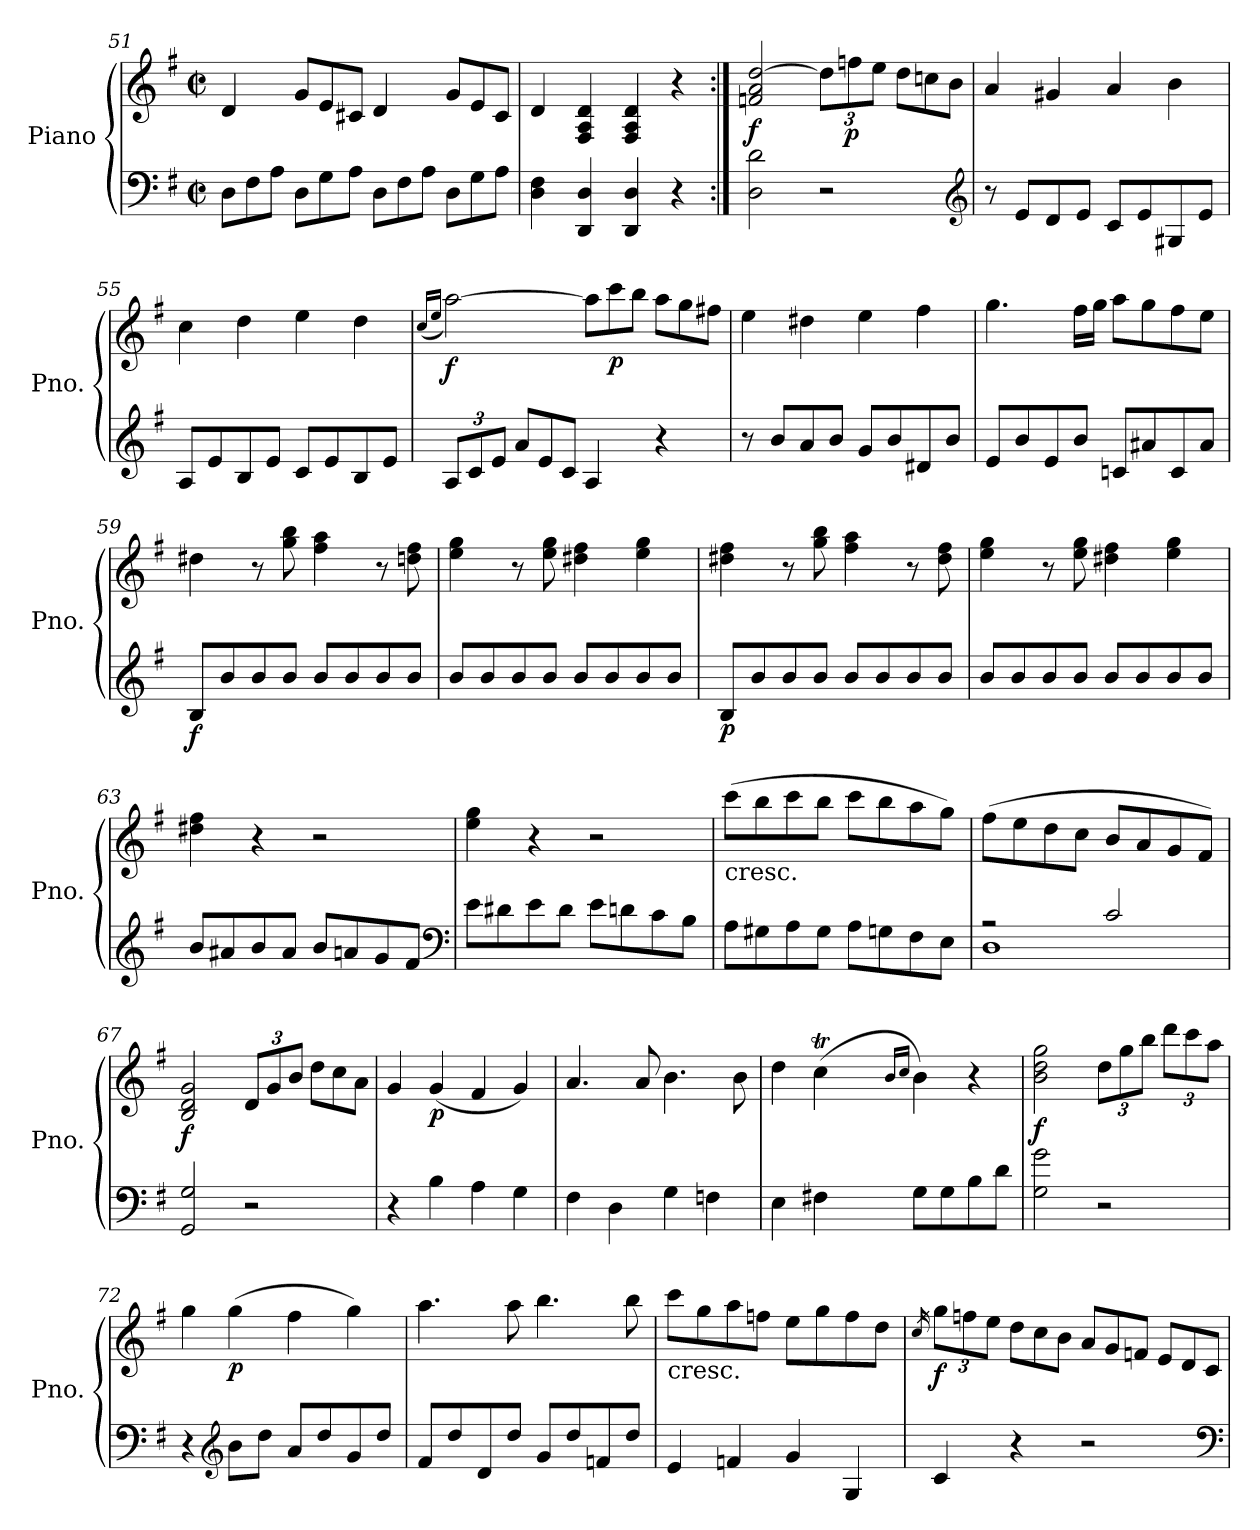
**kern	**kern	**dynam
*part1	*part1	*part1
*staff2	*staff1	*staff1/2
*I"Piano	*	*
*I'Pno.	*	*
*clefF4	*clefG2	*
*k[f#]	*k[f#]	*
*G:	*G:	*
*M2/2	*M2/2	*
*met(c|)	*met(c|)	*
*Xtuplet	*	*
=51	=51	=51
12D\L	4d/	.
12F#\	.	.
12A\J	.	.
*	*Xtuplet	*
12D\L	12g/L	.
12G\	12e/	.
12A\J	12c#X/J	.
12D\L	4d/	.
12F#\	.	.
12A\J	.	.
12D\L	12g/L	.
12G\	12e/	.
12A\J	12c#/J	.
!!LO:LB:g=z
=52	=52	=52
4D\ 4F#\	4d/	.
4DD/ 4D/	4F#/ 4A/ 4d/	.
4DD/ 4D/	4F#/ 4A/ 4d/	.
4r	4r	.
=53:|!	=53:|!	=53:|!
!	!	!LO:DY:b
2D\ 2d\	2fn/ 2a/ [2dd/	f
*	*tuplet	*
*	*Xbrackettup	*
2r	12dd\L]	.
!	!	!LO:DY:b
.	12ffn\	p
.	12ee\J	.
*	*Xtuplet	*
.	12dd\L	.
.	12ccn\	.
.	12b\J	.
*clefG2	*	*
=54	=54	=54
8r	4a/	.
8e/L	.	.
8d/	4g#X/	.
8e/J	.	.
8c/L	4a/	.
8e/	.	.
8G#X/	4b\	.
8e/J	.	.
=55	=55	=55
8A/L	4cc\	.
8e/	.	.
8B/	4dd\	.
8e/J	.	.
8c/L	4ee\	.
8e/	.	.
8B/	4dd\	.
8e/J	.	.
!!LO:PB:g=z
=56	=56	=56
.	(16qcc/LL	.
.	16qee/JJ	.
*tuplet	*	*
*Xbrackettup	*	*
!	!	!LO:DY:b
12A/L	[2aa\)	f
12c/	.	.
12e/J	.	.
*Xtuplet	*	*
12a/L	.	.
12e/	.	.
12c/J	.	.
4A/	12aa\L]	.
!	!	!LO:DY:b
.	12ccc\	p
.	12bb\J	.
4r	12aa\L	.
.	12gg\	.
.	12ff#X\J	.
=57	=57	=57
8r	4ee\	.
8b/L	.	.
8a/	4dd#X\	.
8b/J	.	.
8g/L	4ee\	.
8b/	.	.
8d#X/	4ff#\	.
8b/J	.	.
=58	=58	=58
8e/L	4.gg\	.
8b/	.	.
8e/	.	.
8b/J	16ff#\LL	.
.	16gg\JJ	.
8cn/L	8aa\L	.
8a#X/	8gg\	.
8c/	8ff#\	.
8a#/J	8ee\J	.
!!LO:LB:g=z
=59	=59	=59
!	!	!LO:DY:b=2
8B/L	4dd#X\	f
8b/	.	.
8b/	8r	.
8b/J	8gg\ 8bb\	.
8b/L	4ff#\ 4aa\	.
8b/	.	.
8b/	8r	.
8b/J	8ddn\ 8ff#\	.
=60	=60	=60
8b/L	4ee\ 4gg\	.
8b/	.	.
8b/	8r	.
8b/J	8ee\ 8gg\	.
8b/L	4dd#X\ 4ff#\	.
8b/	.	.
8b/	4ee\ 4gg\	.
8b/J	.	.
=61	=61	=61
!	!	!LO:DY:b=2
8B/L	4dd#X\ 4ff#\	p
8b/	.	.
8b/	8r	.
8b/J	8gg\ 8bb\	.
8b/L	4ff#\ 4aa\	.
8b/	.	.
8b/	8r	.
8b/J	8dd#\ 8ff#\	.
=62	=62	=62
8b/L	4ee\ 4gg\	.
8b/	.	.
8b/	8r	.
8b/J	8ee\ 8gg\	.
8b/L	4dd#X\ 4ff#\	.
8b/	.	.
8b/	4ee\ 4gg\	.
8b/J	.	.
!!LO:LB:g=z
=63	=63	=63
8b/L	4dd#X\ 4ff#\	.
8a#X/	.	.
8b/	4r	.
8a#/J	.	.
8b/L	2r	.
8an/	.	.
8g/	.	.
8f#/J	.	.
*clefF4	*	*
=64	=64	=64
8e\L	4ee\ 4gg\	.
8d#X\	.	.
8e\	4r	.
8d#\J	.	.
8e\L	2r	.
8dn\	.	.
8c\	.	.
8B\J	.	.
=65	=65	=65
!	!LO:TX:b:t=cresc.	!
8A\L	(8ccc\L	.
8G#X\	8bb\	.
8A\	8ccc\	.
8G#\J	8bb\J	.
8A\L	8ccc\L	.
8Gn\	8bb\	.
8F#\	8aa\	.
8E\J	8gg\J)	.
=66	=66	=66
*^	*	*
2rA	1D	(8ff#\L	.
.	.	8ee\	.
.	.	8dd\	.
.	.	8cc\J	.
2c/	.	8b/L	.
.	.	8a/	.
.	.	8g/	.
.	.	8f#/J)	.
*v	*v	*	*
!!LO:LB:g=z
=67	=67	=67
!	!	!LO:DY:b
2GG/ 2G/	2B/ 2d/ 2g/	f
*	*tuplet	*
2r	12d/L	.
.	12g/	.
.	12b/J	.
*	*Xtuplet	*
.	12dd\L	.
.	12cc\	.
.	12a\J	.
=68	=68	=68
4r	4g/	.
!	!	!LO:DY:b
4B\	(4g/	p
4A\	4f#/	.
4G\	4g/)	.
=69	=69	=69
4F#\	4.a/	.
4D\	.	.
.	8a/	.
4G\	4.b\	.
4Fn\	.	.
.	8b\	.
=70	=70	=70
*	*^	*
4E\	4dd\	4ryy	.
4F#X\	(4ccT\	16ddyy	.
.	.	16ccyy	.
.	.	16byy	.
.	.	16ccyy	.
.	16qb/LL	.	.
.	16qcc/JJ	.	.
8G\L	4b\)	2ryy	.
8G\	.	.	.
8B\	4r	.	.
8d\J	.	.	.
*	*v	*v	*
=71	=71	=71
!	!	!LO:DY:b
2G\ 2g\	2b\ 2dd\ 2gg\	f
*	*tuplet	*
2r	12dd\L	.
.	12gg\	.
.	12bb\J	.
.	12ddd\L	.
.	12ccc\	.
.	12aa\J	.
!!LO:LB:g=z
=72	=72	=72
4r	4gg\	.
*clefG2	*	*
!	!	!LO:DY:b
8b\L	(4gg\	p
8dd\J	.	.
8a/L	4ff#\	.
8dd/	.	.
8g/	4gg\)	.
8dd/J	.	.
=73	=73	=73
8f#/L	4.aa\	.
8dd/	.	.
8d/	.	.
8dd/J	8aa\	.
8g/L	4.bb\	.
8dd/	.	.
8fn/	.	.
8dd/J	8bb\	.
=74	=74	=74
!	!LO:TX:b:t=cresc.	!
4e/	8ccc\L	.
.	8gg\	.
4fn/	8aa\	.
.	8ffn\J	.
4g/	8ee\L	.
.	8gg\	.
4G/	8ff\	.
.	8dd\J	.
=75	=75	=75
.	16qcc/	.
!	!	!LO:DY:b
4c/	12gg\L	f
.	12ffn\	.
.	12ee\J	.
*	*Xtuplet	*
4r	12dd\L	.
.	12cc\	.
.	12b\J	.
2r	12a/L	.
.	12g/	.
.	12fn/J	.
.	12e/L	.
.	12d/	.
.	12c/J	.
*clefF4	*	*
=	=	=
*-	*-	*-
